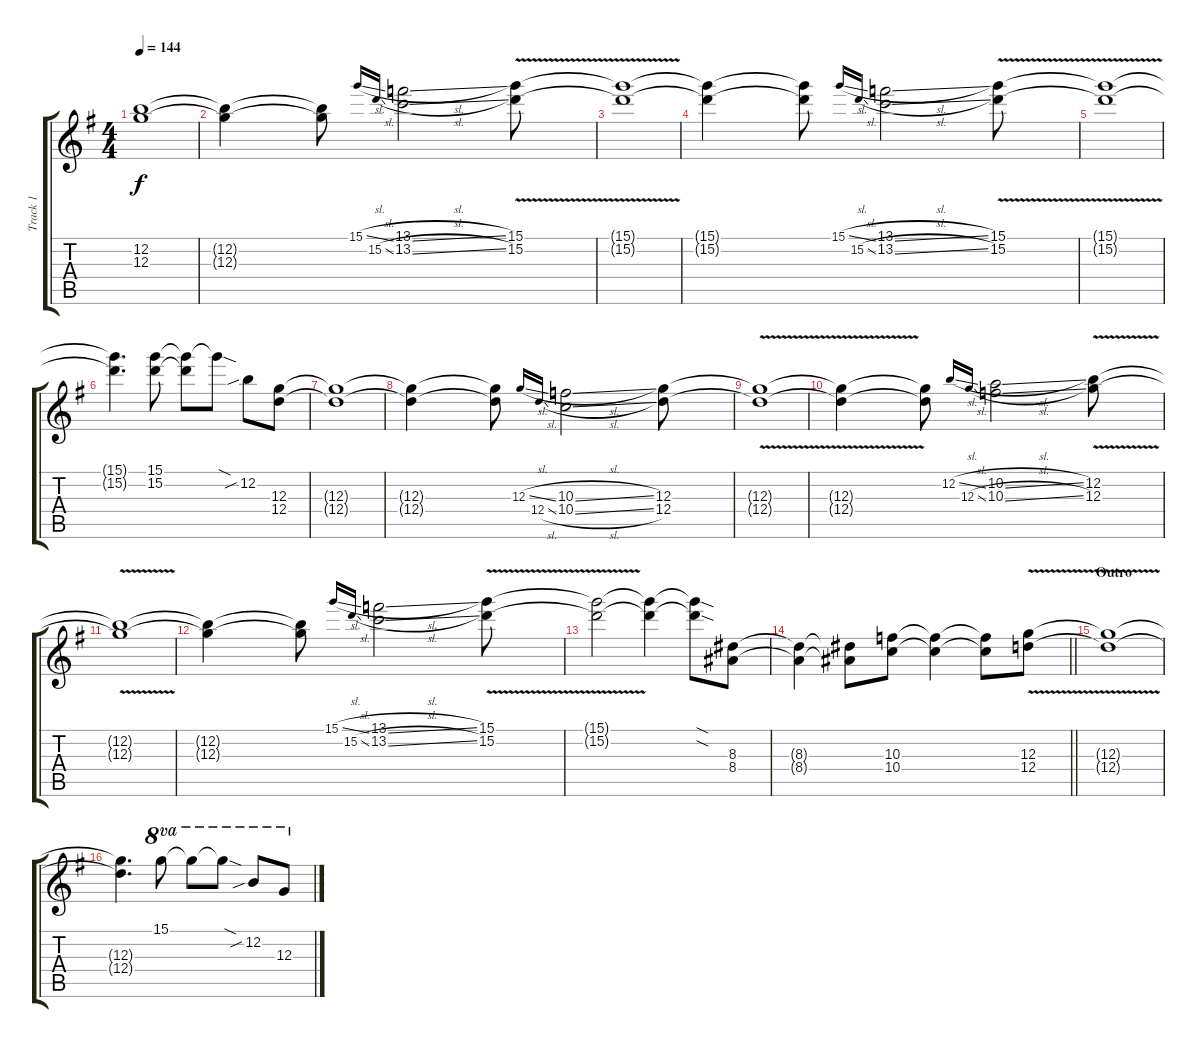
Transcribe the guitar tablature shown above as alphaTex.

\track ("Track 1" "Track 1") {instrument overdrivenguitar}
\staff {score tabs}
\tuning (E4 B3 G3 D3 A2 E2) {hide}
\ts (4 4)
\tempo 144
\clef g2
\ks g
(12.2{t} 12.3{t}).1{dy f} |
(12.2{t} 12.3{t}).4 (12.2{t} 12.3{t}).8 15.1{sl}.16{gr onbeat} 15.2{sl}.16{gr onbeat} (13.1{sl} 13.2{sl}).2 (15.1{v} 15.2{v}).8 |
(15.1{t} 15.2{t}).1 |
(15.1{t} 15.2{t}).4 (15.1{t} 15.2{t}).8 15.1{sl}.16{gr onbeat} 15.2{sl}.16{gr onbeat} (13.1{sl} 13.2{sl}).2 (15.1{v} 15.2{v}).8 |
(15.1{t} 15.2{t}).1 |
(15.1{t} 15.2{t}).4{d} (15.1 15.2).8 (15.1{t} 15.2{t}).8 15.1{sod t}.8 12.2{sib}.8 (12.3 12.4).8 |
(12.3{t} 12.4{t}).1 |
(12.3{t} 12.4{t}).4 (12.3{t} 12.4{t}).8 12.3{sl}.16{gr onbeat} 12.4{sl}.16{gr onbeat} (10.3{sl} 10.4{sl}).2 (12.3 12.4).8 |
(12.3{v t} 12.4{v t}).1 |
(12.3{t} 12.4{t}).4 (12.3{t} 12.4{t}).8 12.2{sl}.16{gr onbeat} 12.3{sl}.16{gr onbeat} (10.2{sl} 10.3{sl}).2 (12.2{v} 12.3{v}).8 |
(12.2{t} 12.3{t}).1 |
(12.2{t} 12.3{t}).4 (12.2{t} 12.3{t}).8 15.1{sl}.16{gr onbeat} 15.2{sl}.16{gr onbeat} (13.1{sl} 13.2{sl}).2 (15.1{v} 15.2{v}).8 |
(15.1{t} 15.2{t}).2 (15.1{t} 15.2{t}).4 (15.1{sod t} 15.2{sod t}).8 (8.3 8.4).8 |
\barLineRight lightlight
(8.3{t} 8.4{t}).4 (8.3{t} 8.4{t}).8 (10.3 10.4).8 (10.3{t} 10.4{t}).4 (10.3{t} 10.4{t}).8 (12.3{v} 12.4{v}).8 |
\section ("" "Outro")
(12.3{t} 12.4{t}).1 |
(12.3{t} 12.4{t}).4{d} 15.1.8{ot 8va} 15.1{t}.8{ot 8va} 15.1{sod t}.8{ot 8va} 12.2{sib}.8{ot 8va} 12.3.8{ot 8va}
